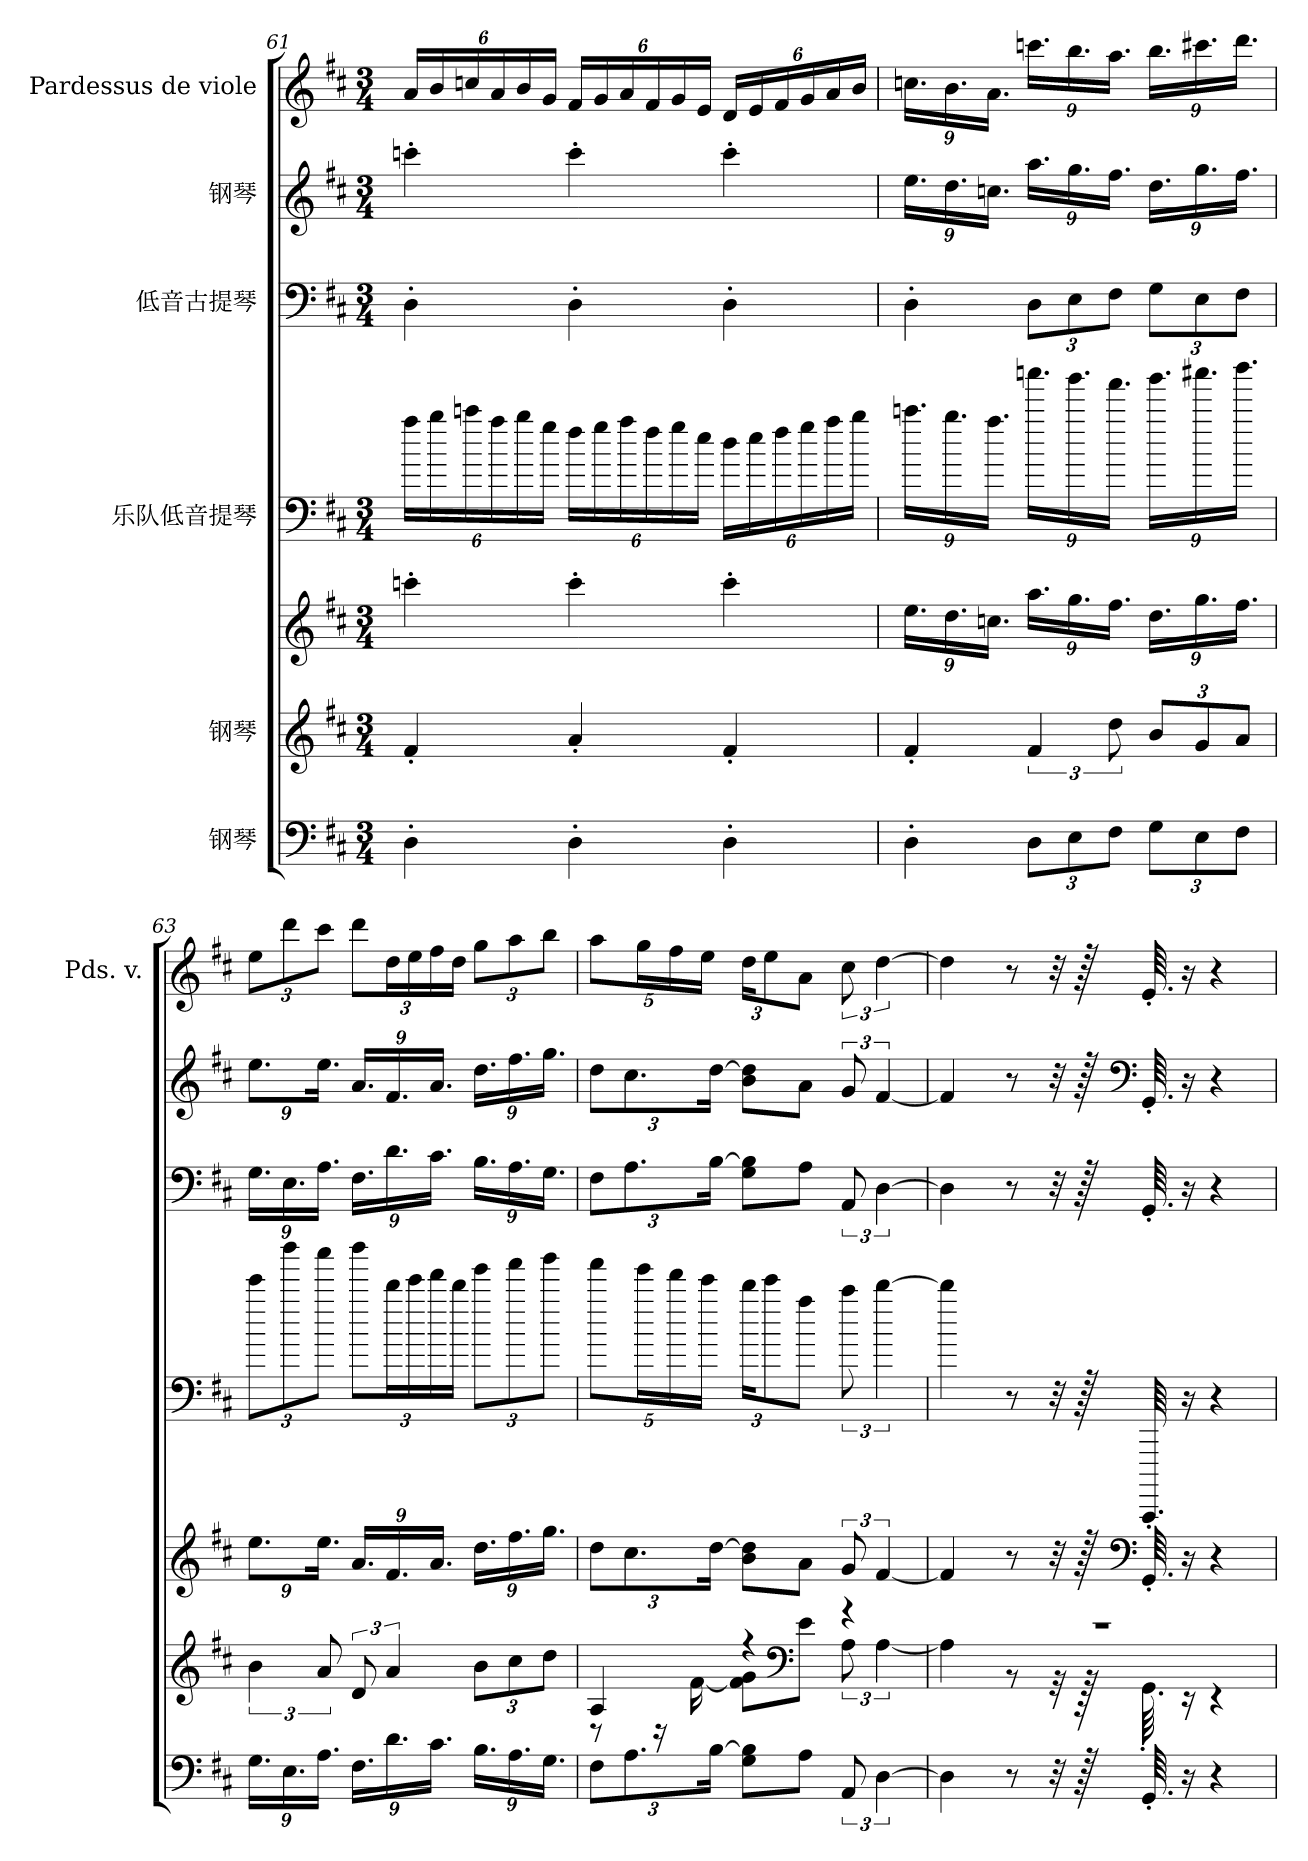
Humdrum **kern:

**kern	**kern	**kern	**kern	**kern	**kern	**kern
*part6	*part5	*part5	*part4	*part3	*part2	*part1
*staff7	*staff6	*staff5	*staff4	*staff3	*staff2	*staff1
*I"钢琴	*I"钢琴	*	*I"乐队低音提琴	*I"低音古提琴	*I"钢琴	*I"Pardessus de viole
*	*	*	*	*	*	*I'Pds. v.
*clefF4	*clefG2	*clefG2	*clefF4	*clefF4	*clefG2	*clefG2
*	*	*	*ITrd7c12	*	*	*
*k[f#c#]	*k[f#c#]	*k[f#c#]	*k[f#c#]	*k[f#c#]	*k[f#c#]	*k[f#c#]
*M3/4	*M3/4	*M3/4	*M3/4	*M3/4	*M3/4	*M3/4
*	*	*	*Xbrackettup	*	*	*Xbrackettup
=61	=61	=61	=61	=61	=61	=61
4D'\	4f#'/	4cccn'\	24a\LL	4D'\	4cccn'\	24a/LL
.	.	.	24b\	.	.	24b/
.	.	.	24ccn\	.	.	24ccn/
.	.	.	24a\	.	.	24a/
.	.	.	24b\	.	.	24b/
.	.	.	24g\JJ	.	.	24g/JJ
4D'\	4a'/	4ccc'\	24f#\LL	4D'\	4ccc'\	24f#/LL
.	.	.	24g\	.	.	24g/
.	.	.	24a\	.	.	24a/
.	.	.	24f#\	.	.	24f#/
.	.	.	24g\	.	.	24g/
.	.	.	24e\JJ	.	.	24e/JJ
4D'\	4f#'/	4ccc'\	24d\LL	4D'\	4ccc'\	24d/LL
.	.	.	24e\	.	.	24e/
.	.	.	24f#\	.	.	24f#/
.	.	.	24g\	.	.	24g/
.	.	.	24a\	.	.	24a/
.	.	.	24b\JJ	.	.	24b/JJ
!!LO:PB:g=z
=62	=62	=62	=62	=62	=62	=62
*	*	*Xbrackettup	*	*	*Xbrackettup	*
4D'\	4f#'/	18.ee\LL	18.ccn\LL	4D'\	18.ee\LL	18.ccn\LL
.	.	18.dd\	18.b\	.	18.dd\	18.b\
.	.	18.ccn\JJ	18.a\JJ	.	18.ccn\JJ	18.a\JJ
*Xbrackettup	*	*	*	*Xbrackettup	*	*
12D\L	6f#/	18.aa\LL	18.cccn\LL	12D\L	18.aa\LL	18.cccn\LL
12E\	.	18.gg\	18.bb\	12E\	18.gg\	18.bb\
12F#\J	12dd\	18.ff#\JJ	18.aa\JJ	12F#\J	18.ff#\JJ	18.aa\JJ
*	*Xbrackettup	*	*	*	*	*
12G\L	12b/L	18.dd\LL	18.bb\LL	12G\L	18.dd\LL	18.bb\LL
12E\	12g/	18.gg\	18.ccc#X\	12E\	18.gg\	18.ccc#X\
12F#\J	12a/J	18.ff#\JJ	18.ddd\JJ	12F#\J	18.ff#\JJ	18.ddd\JJ
=63	=63	=63	=63	=63	=63	=63
*	*brackettup	*	*	*	*	*
18.G\LL	6b\	9.ee\L	12ee\L	18.G\LL	9.ee\L	12ee\L
18.E\	.	.	12ddd\	18.E\	.	12ddd\
18.A\JJ	12a/	18.ee\Jk	12ccc#\J	18.A\JJ	18.ee\Jk	12ccc#\J
18.F#\LL	12d/	18.a/LL	12ddd\L	18.F#\LL	18.a/LL	12ddd\L
18.d\	6a/	18.f#/	24dd\L	18.d\	18.f#/	24dd\L
.	.	.	24ee\	.	.	24ee\
18.c#\JJ	.	18.a/JJ	24ff#\	18.c#\JJ	18.a/JJ	24ff#\
.	.	.	24dd\JJ	.	.	24dd\JJ
*	*Xbrackettup	*	*	*	*	*
18.B\LL	12b\L	18.dd\LL	12gg\L	18.B\LL	18.dd\LL	12gg\L
18.A\	12cc#\	18.ff#\	12aa\	18.A\	18.ff#\	12aa\
18.G\JJ	12dd\J	18.gg\JJ	12bb\J	18.G\JJ	18.gg\JJ	12bb\J
!!LO:PB:g=z
=64	=64	=64	=64	=64	=64	=64
*	*^	*	*	*	*	*
12F#\L	4A/	8r	12dd\L	10aa\L	12F#\L	12dd\L	10aa\L
12.A\	.	.	12.cc#\	.	12.A\	12.cc#\	.
.	.	.	.	20gg\L	.	.	20gg\L
.	.	16r	.	.	.	.	.
.	.	.	.	20ff#\	.	.	20ff#\
.	.	[16f#\	.	.	.	.	.
.	.	.	.	20ee\JJ	.	.	20ee\JJ
[24B\Jk	.	.	[24dd\Jk	.	[24B\Jk	[24dd\Jk	.
8G\ 8B\]L	4r	8f#\] 8g\L	8b\ 8dd\]L	24dd\KL	8G\ 8B\]L	8b\ 8dd\]L	24dd\KL
.	.	.	.	12ee\	.	.	12ee\
*	*clefF4	*	*	*	*	*	*
8A\J	.	8e\J	8a\J	8a\J	8A\J	8a\J	8a\J
*brackettup	*	*brackettup	*brackettup	*brackettup	*brackettup	*brackettup	*brackettup
12AA/	4r	12A\	12g/	12cc#\	12AA/	12g/	12cc#\
[6D\	.	[6A\	[6f#/	[6dd\	[6D\	[6f#/	[6dd\
=65	=65	=65	=65	=65	=65	=65	=65
4D\]	2.r	4A\]	4f#/]	4dd\]	4D\]	4f#/]	4dd\]
8r	.	8r	8r	8r	8r	8r	8r
32r	.	32r	32r	32r	32r	32r	32r
128r	.	128r	128r	128r	128r	128r	128r
*	*	*	*clefF4	*	*	*clefF4	*
64.CCCCCn'/	.	64.CCCCCn'\	64.CCCCCn'/	64.CCCCCn'/	64.CCCCCn'/	64.CCCCCn'/	64.CCCCCn'/
16r	.	16r	16r	16r	16r	16r	16r
4r	.	4r	4r	4r	4r	4r	4r
*	*v	*v	*	*	*	*	*
=	=	=	=	=	=	=
*-	*-	*-	*-	*-	*-	*-
